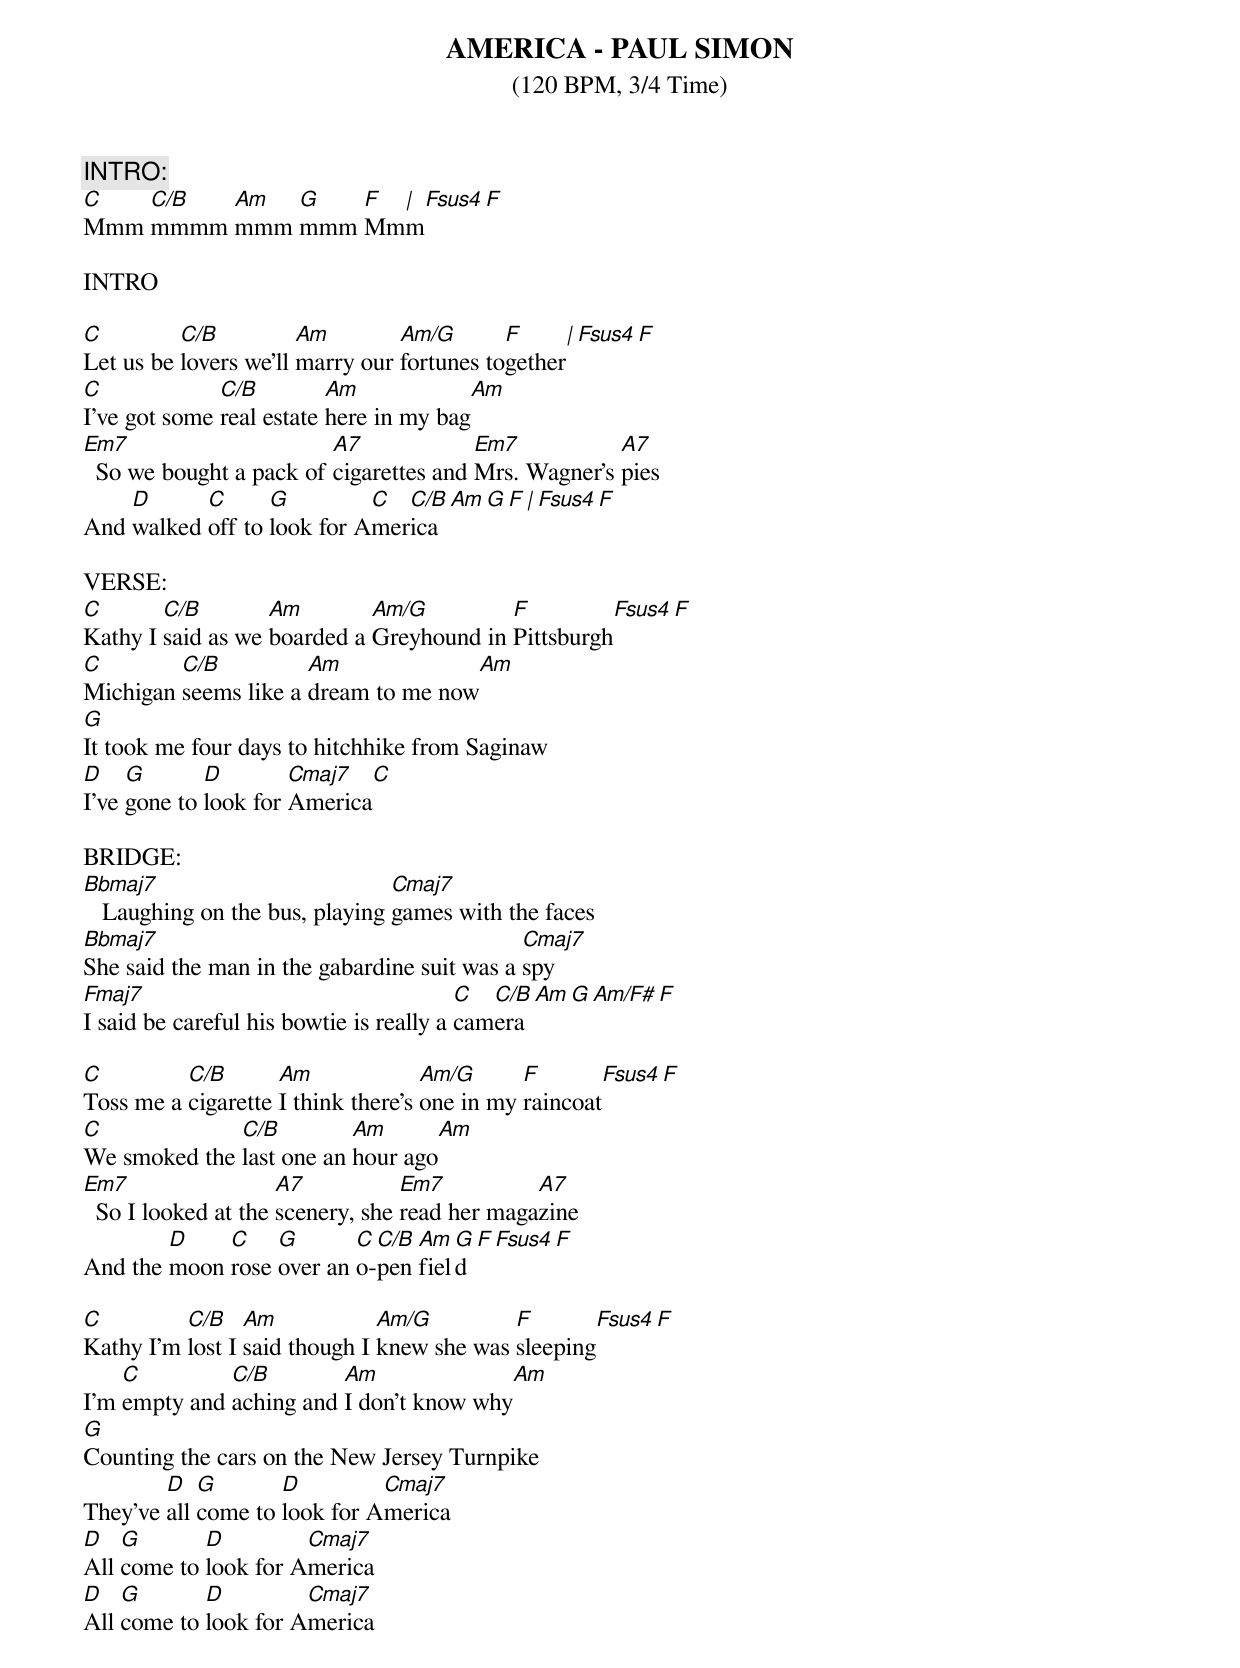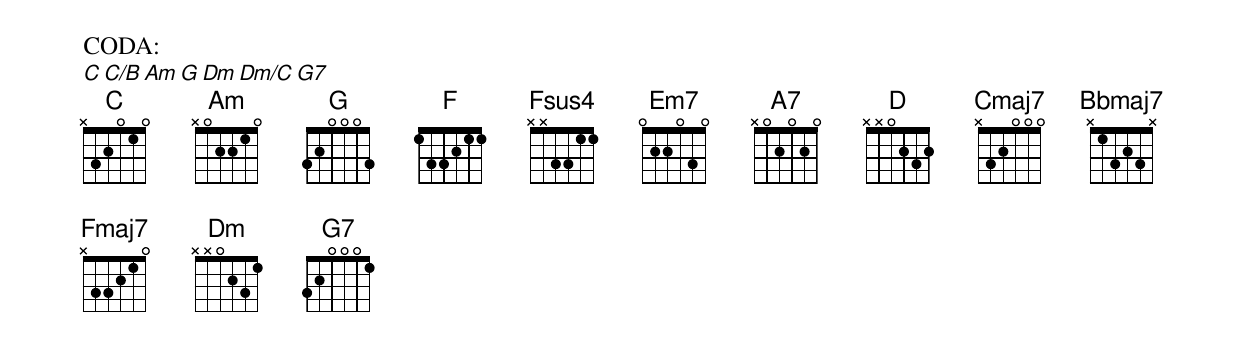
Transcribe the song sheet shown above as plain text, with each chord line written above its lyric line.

AMERICA - PAUL SIMON
(120 BPM, 3/4 Time)

INTRO:
C   C/B  Am  G   F | Fsus4 F
Mmm mmmm mmm mmm Mmm

INTRO

C         C/B          Am        Am/G       F     |  Fsus4 F
Let us be lovers we'll marry our fortunes together
C             C/B         Am               Am
I've got some real estate here in my bag
Em7                      A7             Em7           A7
  So we bought a pack of cigarettes and Mrs. Wagner's pies
    D      C      G         C  C/B  Am  G  F | Fsus4 F
And walked off to look for America

VERSE:
C       C/B        Am        Am/G         F          Fsus4 F
Kathy I said as we boarded a Greyhound in Pittsburgh
C        C/B          Am              Am
Michigan seems like a dream to me now
G
It took me four days to hitchhike from Saginaw
D    G       D        Cmaj7    C
I've gone to look for America

BRIDGE:
Bbmaj7                          Cmaj7
   Laughing on the bus, playing games with the faces
Bbmaj7                                       Cmaj7
She said the man in the gabardine suit was a spy
Fmaj7                                    C  C/B  Am  G  Am/F# F
I said be careful his bowtie is really a camera

C         C/B       Am              Am/G      F        Fsus4 F
Toss me a cigarette I think there's one in my raincoat
C             C/B         Am        Am
We smoked the last one an hour ago
Em7                  A7           Em7          A7
  So I looked at the scenery, she read her magazine
        D    C    G       C C/B Am  G  F  Fsus4 F
And the moon rose over an o-pen field

C         C/B    Am            Am/G         F        Fsus4 F
Kathy I'm lost I said though I knew she was sleeping
    C         C/B        Am               Am
I'm empty and aching and I don't know why
G
Counting the cars on the New Jersey Turnpike
        D   G       D         Cmaj7
They've all come to look for America
D   G       D         Cmaj7
All come to look for America
D   G       D         Cmaj7
All come to look for America

CODA:
C  C/B  Am  G  Dm Dm/C G7
